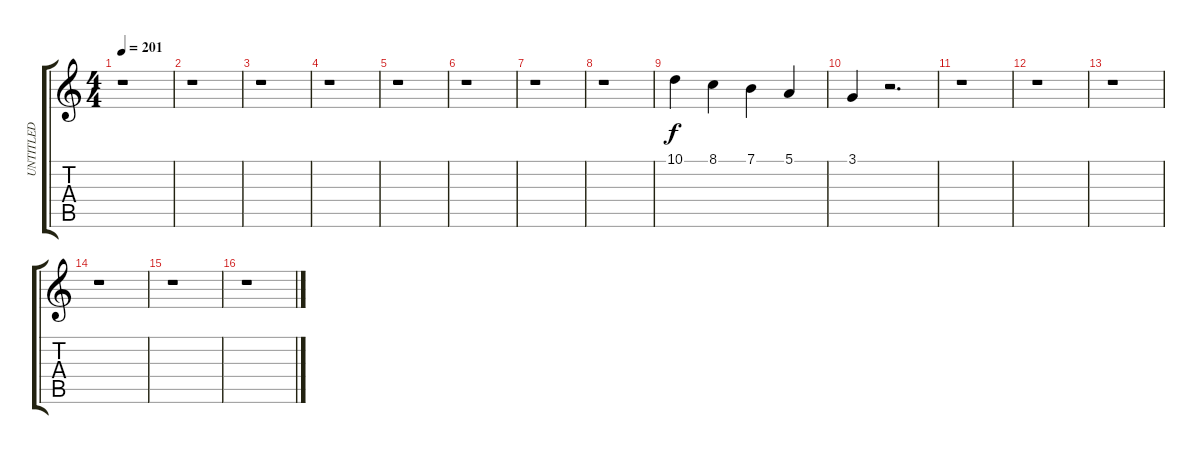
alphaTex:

\track ("UNTITLED" "UNTITLED") {instrument tubularbells}
\staff {score tabs}
\tuning (E4 B3 G3 D3 A2 E2) {hide}
\ts (4 4)
\tempo 201
\clef g2
\ks c
r.1{dy f} |
r.1 |
r.1 |
r.1 |
r.1 |
r.1 |
r.1 |
r.1 |
10.1.4 8.1.4 7.1.4 5.1.4 |
3.1.4 r.2{d} |
r.1 |
r.1 |
r.1 |
r.1 |
r.1 |
r.1
